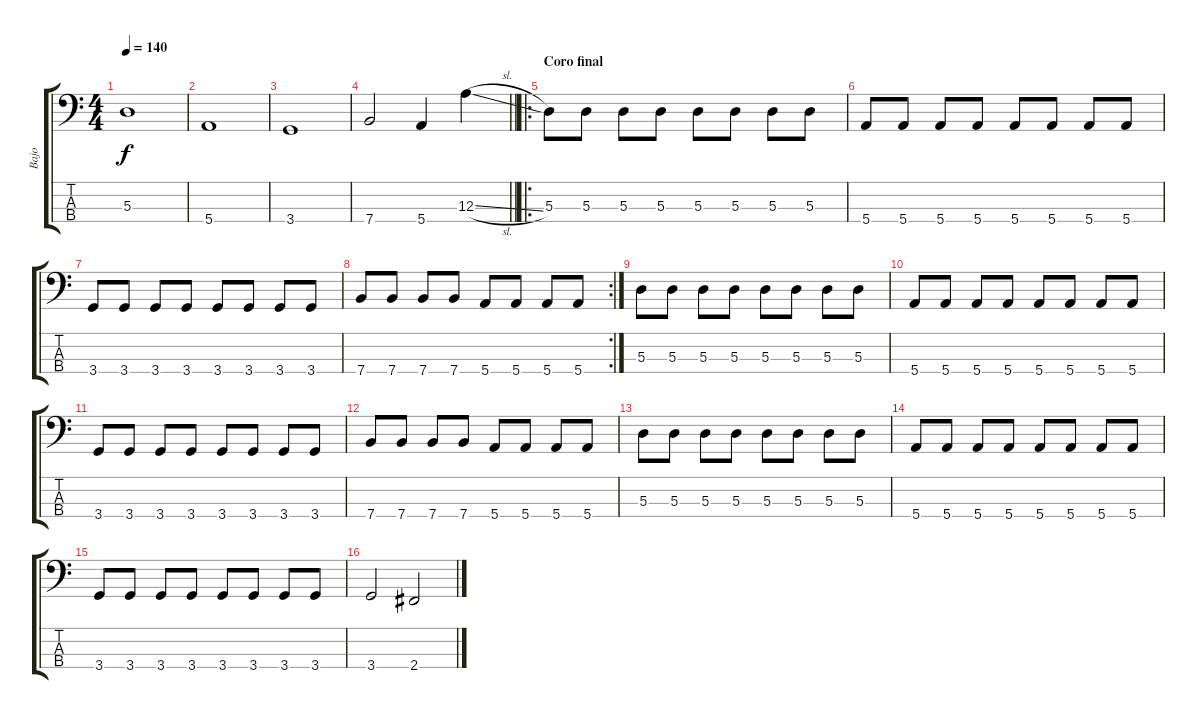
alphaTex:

\track ("Bajo" "Bajo") {instrument electricbasspick}
\staff {score tabs}
\tuning (G2 D2 A1 E1) {hide}
\ts (4 4)
\tempo 140
\clef f4
\ks c
5.3.1{dy f} |
5.4.1 |
3.4.1 |
\barLineRight lightlight
7.4.2 5.4.4 12.3{sl}.4 |
\ro
\section ("" "Coro final")
5.3.8 5.3.8 5.3.8 5.3.8 5.3.8 5.3.8 5.3.8 5.3.8 |
5.4.8 5.4.8 5.4.8 5.4.8 5.4.8 5.4.8 5.4.8 5.4.8 |
3.4.8 3.4.8 3.4.8 3.4.8 3.4.8 3.4.8 3.4.8 3.4.8 |
\rc 2
7.4.8 7.4.8 7.4.8 7.4.8 5.4.8 5.4.8 5.4.8 5.4.8 |
5.3.8 5.3.8 5.3.8 5.3.8 5.3.8 5.3.8 5.3.8 5.3.8 |
5.4.8 5.4.8 5.4.8 5.4.8 5.4.8 5.4.8 5.4.8 5.4.8 |
3.4.8 3.4.8 3.4.8 3.4.8 3.4.8 3.4.8 3.4.8 3.4.8 |
7.4.8 7.4.8 7.4.8 7.4.8 5.4.8 5.4.8 5.4.8 5.4.8 |
5.3.8 5.3.8 5.3.8 5.3.8 5.3.8 5.3.8 5.3.8 5.3.8 |
5.4.8 5.4.8 5.4.8 5.4.8 5.4.8 5.4.8 5.4.8 5.4.8 |
3.4.8 3.4.8 3.4.8 3.4.8 3.4.8 3.4.8 3.4.8 3.4.8 |
3.4.2 2.4.2
